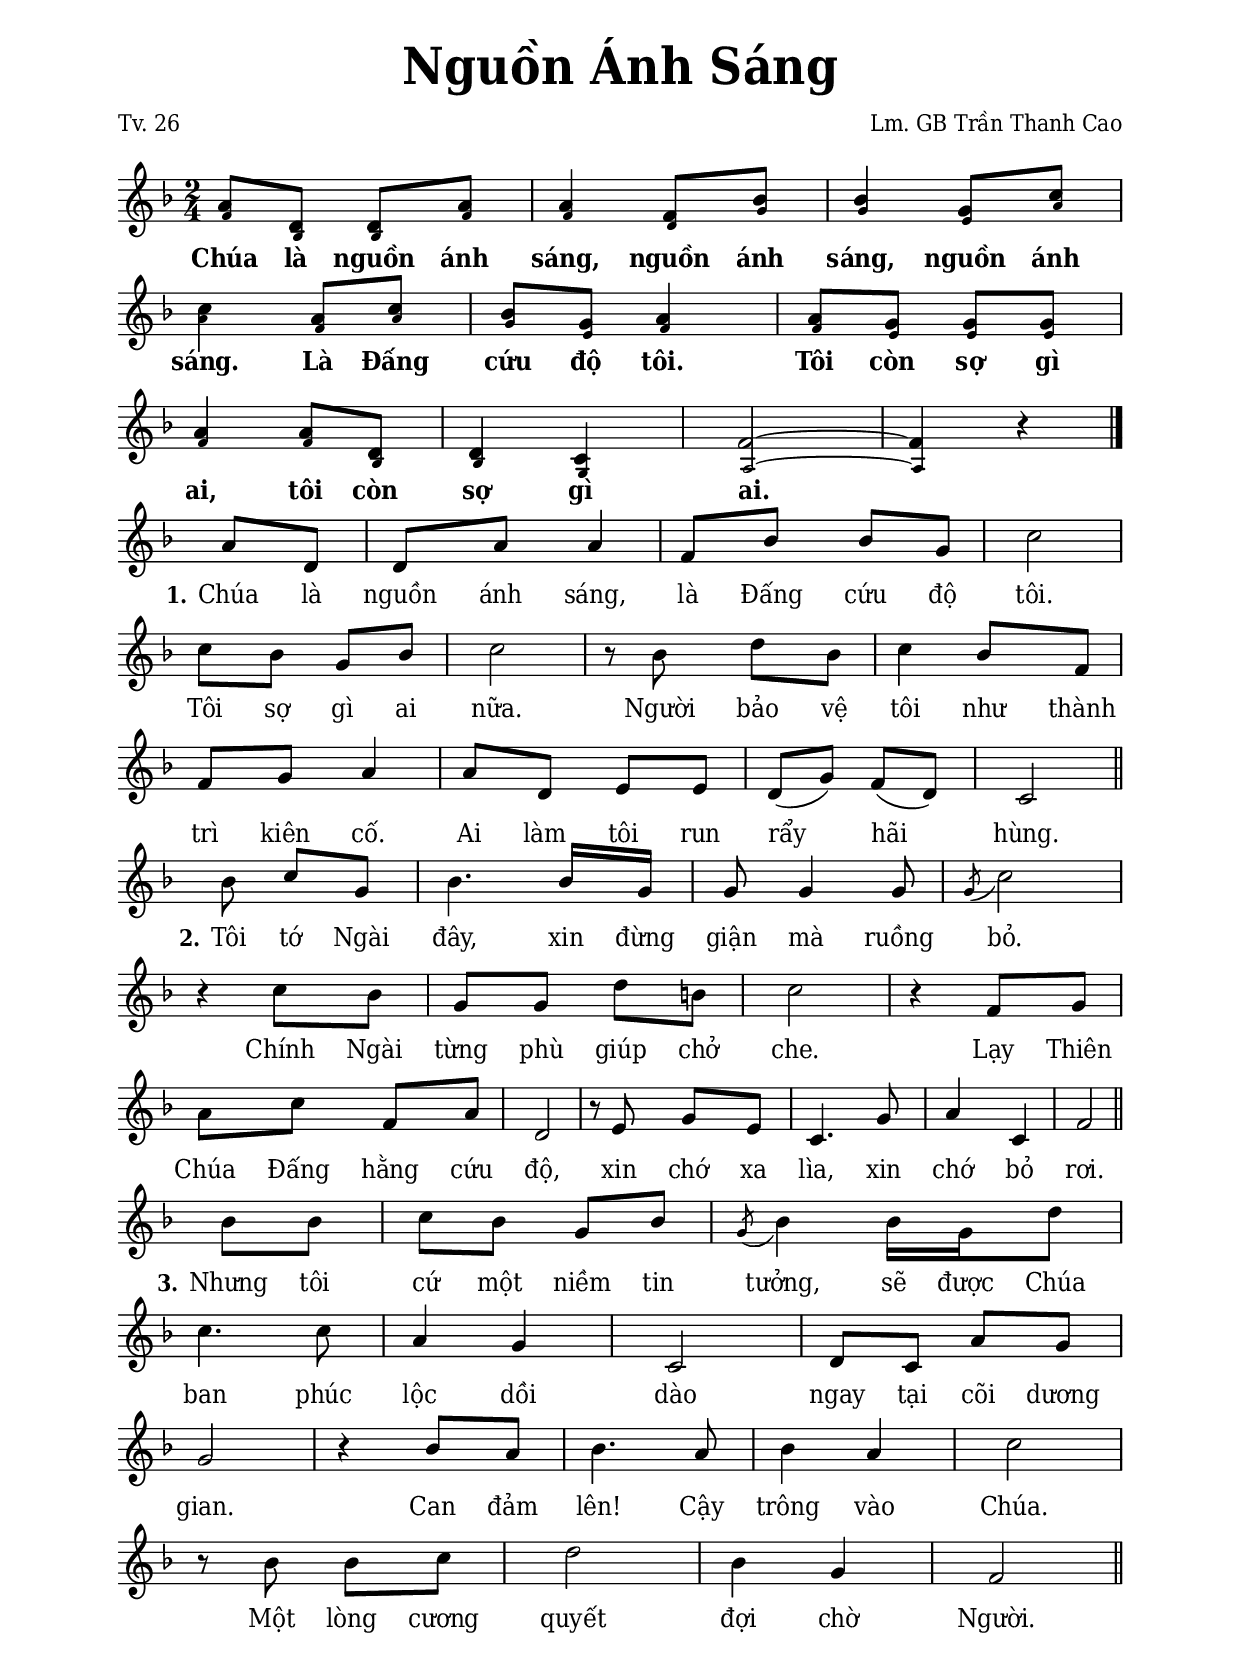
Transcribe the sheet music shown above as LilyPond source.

% Cài đặt chung
\version "2.22.1"
\include "english.ly"

\header {
  title = \markup { \raise #1 \fontsize #3 "Nguồn Ánh Sáng" }
  poet = "Tv. 26"
  composer = "Lm. GB Trần Thanh Cao"
  arranger = " "
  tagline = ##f
}

% Nhạc điệp khúc
nhacDiepKhucSop = \relative c'' {
  a8 d, d a' |
  a4 f8 bf |
  bf4 g8 c |
  c4 a8 c |
  bf8 g a4 |
  a8 g g g |
  a4a8 d, |
  d4 c |
  f2 ^~ |
  f4 r \bar "|."
}

nhacDiepKhucBas = \relative c' {
  f8 bf, bf f' |
  f4 d8 g |
  g4 e8 a |
  a4 f8 a |
  g e f4 |
  f8 e e e |
  f4 f8 bf, |
  bf4 g |
  a2 ~ |
  a4 r
}

% Nhạc phiên khúc
nhacPhienKhucMot = \relative c'' {
  \partial 4 a8 d, |
  d a' a4 |
  f8 bf bf g |
  c2 |
  c8 bf g bf |
  c2 |
  r8 bf d bf |
  c4 bf8 f |
  f g a4 |
  a8 d, e e |
  d (g) f (d) |
  c2 \bar "||"
}

nhacPhienKhucHai = \relative c'' {
  \partial 4. bf8 c g |
  bf4. bf16 g |
  g8 g4 g8 |
  \acciaccatura g8 c2 |
  r4 c8 bf |
  g g d' b! |
  c2 |
  r4 f,8 g |
  a c f, a |
  d,2 |
  r8 e g e |
  c4. g'8 |
  a4 c, |
  f2 \bar "||"
}

nhacPhienKhucBa = \relative c'' {
  \partial 4 bf8 bf |
  c bf g bf |
  \acciaccatura g8 bf4 bf16 g d'8 |
  c4. c8 |
  a4 g |
  c,2 |
  d8 c a' g |
  g2 |
  r4 bf8 a |
  bf4. a8 |
  bf4 a |
  c2 |
  r8 bf8 bf c8 |
  d2 |
  bf4 g |
  f2 \bar "||"
}

% Lời điệp khúc
loiDiepKhuc = \lyricmode {
  Chúa là nguồn ánh sáng, nguồn ánh sáng, nguồn ánh sáng.
  Là Đấng cứu độ tôi.
  Tôi còn sợ gì
  \override LyricText.extra-offset = #'(0 . 0.5)
  ai, tôi còn sợ gì ai.
}

% Lời phiên khúc
loiPhienKhucMot = \lyricmode {
  \set stanza = #"1."
  Chúa là nguồn ánh sáng, là Đấng cứu độ tôi.
  Tôi sợ gì ai nữa.
  Người bảo vệ tôi như thành trì kiên cố.
  Ai làm tôi run rẩy hãi hùng.
}

loiPhienKhucHai = \lyricmode {
  \set stanza = #"2."
  Tôi tớ Ngài đây, xin đừng giận mà ruồng bỏ.
  Chính Ngài từng phù giúp chở che.
  Lạy Thiên Chúa Đấng hằng cứu độ,
  xin chớ xa lìa,
  xin chớ bỏ rơi.
}

loiPhienKhucBa = \lyricmode {
  \set stanza = #"3."
  Nhưng tôi cứ một niềm tin tưởng,
  sẽ được Chúa ban phúc lộc dồi dào ngay tại cõi dương gian.
  Can đảm lên! Cậy trông vào Chúa.
  Một lòng cương quyết đợi chờ Người.
}


% Dàn trang
\paper {
  #(set-paper-size "a4")
  top-margin = 10\mm
  bottom-margin = 15\mm
  left-margin = 20\mm
  right-margin = 20\mm
  indent = #0
  #(define fonts
    (make-pango-font-tree
      "Deja Vu Serif Condensed"
      "Deja Vu Serif Condensed"
      "Deja Vu Serif Condensed"
      (/ 20 20)))
  page-count = #1
  system-system-spacing = #'((basic-distance . 12)
                             (minimum-distance . 12)
                             (padding . 1))
  score-system-spacing = #'((basic-distance . 12)
                             (minimum-distance . 12)
                             (padding . 1))
}

% Thiết lập tông và nhịp
TongNhip = { \key f \major \time 2/4 }

% Đổi kích thước nốt cho bè phụ
notBePhu =
#(define-music-function (font-size music) (number? ly:music?)
   (for-some-music
     (lambda (m)
       (if (music-is-of-type? m 'rhythmic-event)
           (begin
             (set! (ly:music-property m 'tweaks)
                   (cons `(font-size . ,font-size)
                         (ly:music-property m 'tweaks)))
             #t)
           #f))
     music)
   music)

\score {
  \new ChoirStaff <<
    \new Staff = diepKhuc \with {
        \consists "Merge_rests_engraver"
        %\magnifyStaff #(magstep +1)
        printPartCombineTexts = ##f
      }
      <<
      \new Voice \TongNhip \partCombine 
        \nhacDiepKhucSop
        \notBePhu -3 { \nhacDiepKhucBas }
      \new NullVoice = nhacThamChieu \nhacDiepKhucSop
      \new Lyrics \with {
          \override VerticalAxisGroup.
            nonstaff-relatedstaff-spacing.padding = #0.5
          \override VerticalAxisGroup.
            nonstaff-unrelatedstaff-spacing.padding = #1
        }
        \lyricsto nhacThamChieu \loiDiepKhuc
      >>
  >>
  \layout {
    \override Lyrics.LyricText.font-series = #'bold
    %\override Lyrics.LyricText.font-size = #+2
    \override Lyrics.LyricSpace.minimum-distance = #2.5
    \override Score.BarNumber.break-visibility = ##(#f #f #f)
    \override Score.SpacingSpanner.uniform-stretching = ##t
  }
}

\score {
  \new ChoirStaff <<
    \new Staff = phienKhuc \with {
        %\magnifyStaff #(magstep +1)
      }
      <<
      \new Voice = beSop {
        \key f \major \time 2/4 \nhacPhienKhucMot
      }
    >>
    \new Lyrics \with {
          \override VerticalAxisGroup.
            nonstaff-relatedstaff-spacing.padding = #1
          \override VerticalAxisGroup.
            nonstaff-unrelatedstaff-spacing.padding = #1
        }
        \lyricsto beSop \loiPhienKhucMot
  >>
  \layout {
    \override Staff.TimeSignature.transparent = ##t
    %\override Lyrics.LyricText.font-size = #+2
    \override Lyrics.LyricSpace.minimum-distance = #4
    \override Score.BarNumber.break-visibility = ##(#f #f #f)
    \override Score.SpacingSpanner.uniform-stretching = ##t
  }
}

\score {
  \new ChoirStaff <<
    \new Staff = phienKhuc \with {
        %\magnifyStaff #(magstep +1)
      }
      <<
      \new Voice = beSop {
        \key f \major \time 2/4 \nhacPhienKhucHai
      }
    >>
    \new Lyrics \with {
          \override VerticalAxisGroup.
            nonstaff-relatedstaff-spacing.padding = #1
          \override VerticalAxisGroup.
            nonstaff-unrelatedstaff-spacing.padding = #1
        }
        \lyricsto beSop \loiPhienKhucHai
  >>
  \layout {
    \override Staff.TimeSignature.transparent = ##t
    %\override Lyrics.LyricText.font-size = #+2
    \override Lyrics.LyricSpace.minimum-distance = #3
    \override Score.BarNumber.break-visibility = ##(#f #f #f)
    \override Score.SpacingSpanner.uniform-stretching = ##t
  }
}

\score {
  \new ChoirStaff <<
    \new Staff = phienKhuc \with {
        %\magnifyStaff #(magstep +1)
      }
      <<
      \new Voice = beSop {
        \key f \major \time 2/4 \nhacPhienKhucBa
      }
    >>
    \new Lyrics \with {
          \override VerticalAxisGroup.
            nonstaff-relatedstaff-spacing.padding = #1
          \override VerticalAxisGroup.
            nonstaff-unrelatedstaff-spacing.padding = #1
        }
        \lyricsto beSop \loiPhienKhucBa
  >>
  \layout {
    \override Staff.TimeSignature.transparent = ##t
    %\override Lyrics.LyricText.font-size = #+2
    \override Lyrics.LyricSpace.minimum-distance = #3
    \override Score.BarNumber.break-visibility = ##(#f #f #f)
    \override Score.SpacingSpanner.uniform-stretching = ##t
  }
}
